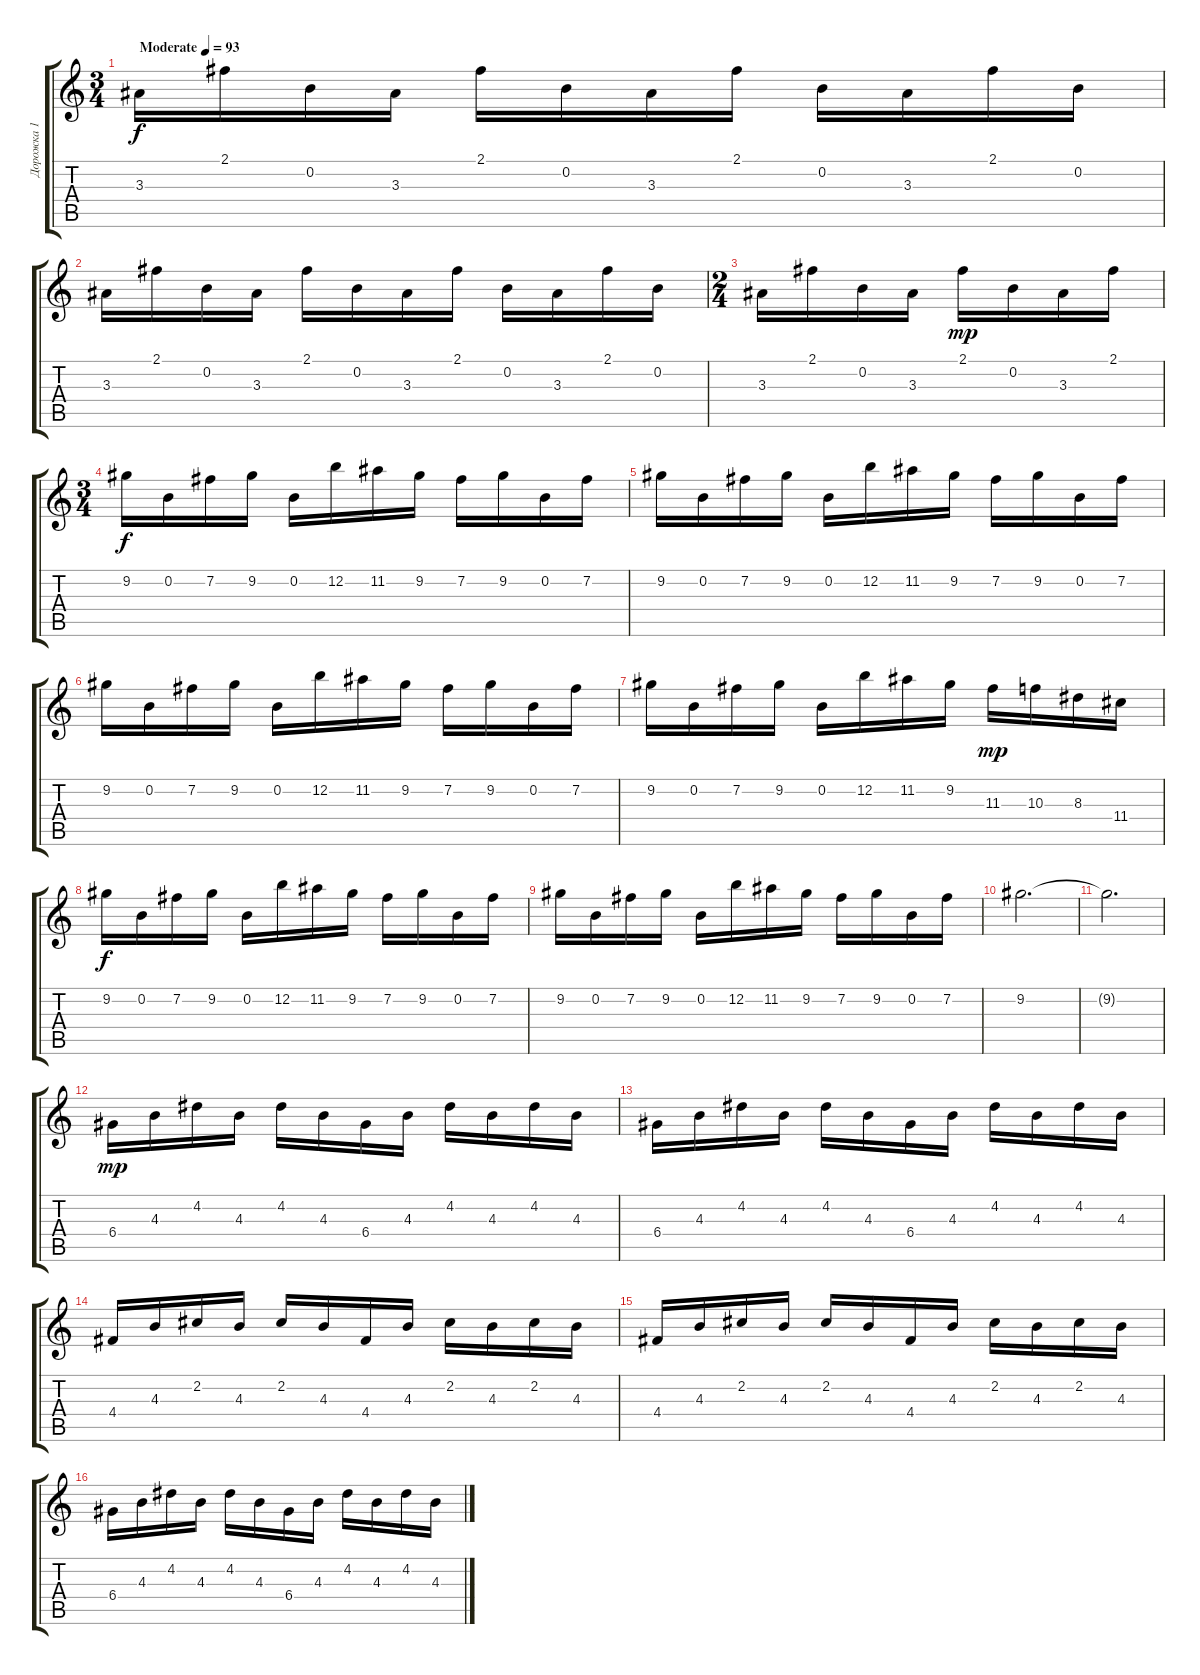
\track ("Дорожка 1" "Дорожка 1") {instrument distortionguitar}
\staff {score tabs}
\tuning (E4 B3 G3 D3 A2 E2) {hide}
\ts (3 4)
\tempo (93 "Moderate")
\clef g2
\ks c
3.3.16{dy f balance 8 instrument electricguitarjazz} 2.1.16 0.2.16 3.3.16 2.1.16 0.2.16 3.3.16 2.1.16 0.2.16 3.3.16 2.1.16 0.2.16 |
3.3.16 2.1.16 0.2.16 3.3.16 2.1.16 0.2.16 3.3.16 2.1.16 0.2.16 3.3.16 2.1.16 0.2.16 |
\ts (2 4)
3.3.16 2.1.16 0.2.16 3.3.16 2.1.16{dy mp} 0.2.16 3.3.16 2.1.16 |
\ts (3 4)
9.2.16{dy f instrument distortionguitar} 0.2.16 7.2.16 9.2.16 0.2.16 12.2.16 11.2.16 9.2.16 7.2.16 9.2.16 0.2.16 7.2.16 |
9.2.16 0.2.16 7.2.16 9.2.16 0.2.16 12.2.16 11.2.16 9.2.16 7.2.16 9.2.16 0.2.16 7.2.16 |
9.2.16 0.2.16 7.2.16 9.2.16 0.2.16 12.2.16 11.2.16 9.2.16 7.2.16 9.2.16 0.2.16 7.2.16 |
9.2.16 0.2.16 7.2.16 9.2.16 0.2.16 12.2.16 11.2.16 9.2.16 11.3.16{dy mp} 10.3.16 8.3.16 11.4.16 |
9.2.16{dy f} 0.2.16 7.2.16 9.2.16 0.2.16 12.2.16 11.2.16 9.2.16 7.2.16 9.2.16 0.2.16 7.2.16 |
9.2.16 0.2.16 7.2.16 9.2.16 0.2.16 12.2.16 11.2.16 9.2.16 7.2.16 9.2.16 0.2.16 7.2.16 |
9.2.2{d} |
9.2{t}.2{d} |
6.4.16{dy mp instrument electricguitarclean} 4.3.16 4.2.16 4.3.16 4.2.16 4.3.16 6.4.16 4.3.16 4.2.16 4.3.16 4.2.16 4.3.16 |
6.4.16 4.3.16 4.2.16 4.3.16 4.2.16 4.3.16 6.4.16 4.3.16 4.2.16 4.3.16 4.2.16 4.3.16 |
4.4.16 4.3.16 2.2.16 4.3.16 2.2.16 4.3.16 4.4.16 4.3.16 2.2.16 4.3.16 2.2.16 4.3.16 |
4.4.16 4.3.16 2.2.16 4.3.16 2.2.16 4.3.16 4.4.16 4.3.16 2.2.16 4.3.16 2.2.16 4.3.16 |
6.4.16 4.3.16 4.2.16 4.3.16 4.2.16 4.3.16 6.4.16 4.3.16 4.2.16 4.3.16 4.2.16 4.3.16
